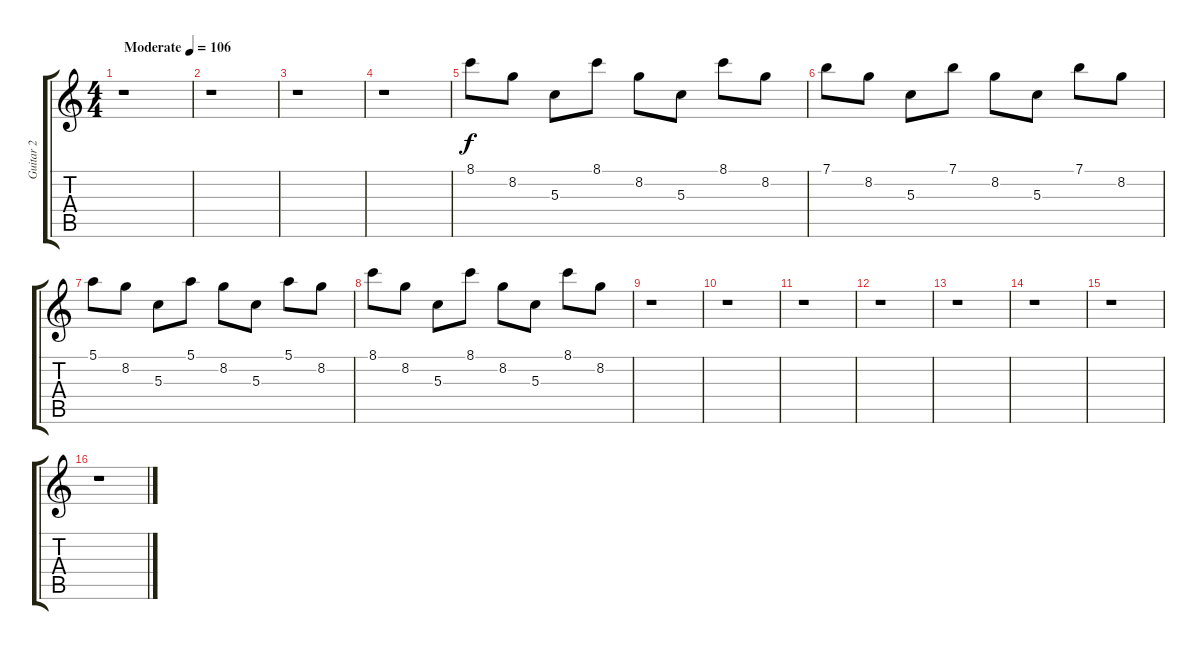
\track ("Guitar 2" "Guitar 2") {instrument acousticguitarsteel}
\staff {score tabs}
\tuning (E4 B3 G3 D3 A2 E2) {hide}
\ts (4 4)
\tempo (106 "Moderate")
\clef g2
\ks c
r.1{dy f instrument acousticguitarsteel} |
r.1 |
r.1 |
r.1 |
8.1.8 8.2.8 5.3.8 8.1.8 8.2.8 5.3.8 8.1.8 8.2.8 |
7.1.8 8.2.8 5.3.8 7.1.8 8.2.8 5.3.8 7.1.8 8.2.8 |
5.1.8 8.2.8 5.3.8 5.1.8 8.2.8 5.3.8 5.1.8 8.2.8 |
8.1.8 8.2.8 5.3.8 8.1.8 8.2.8 5.3.8 8.1.8 8.2.8 |
r.1 |
r.1 |
r.1 |
r.1 |
r.1 |
r.1 |
r.1 |
r.1
